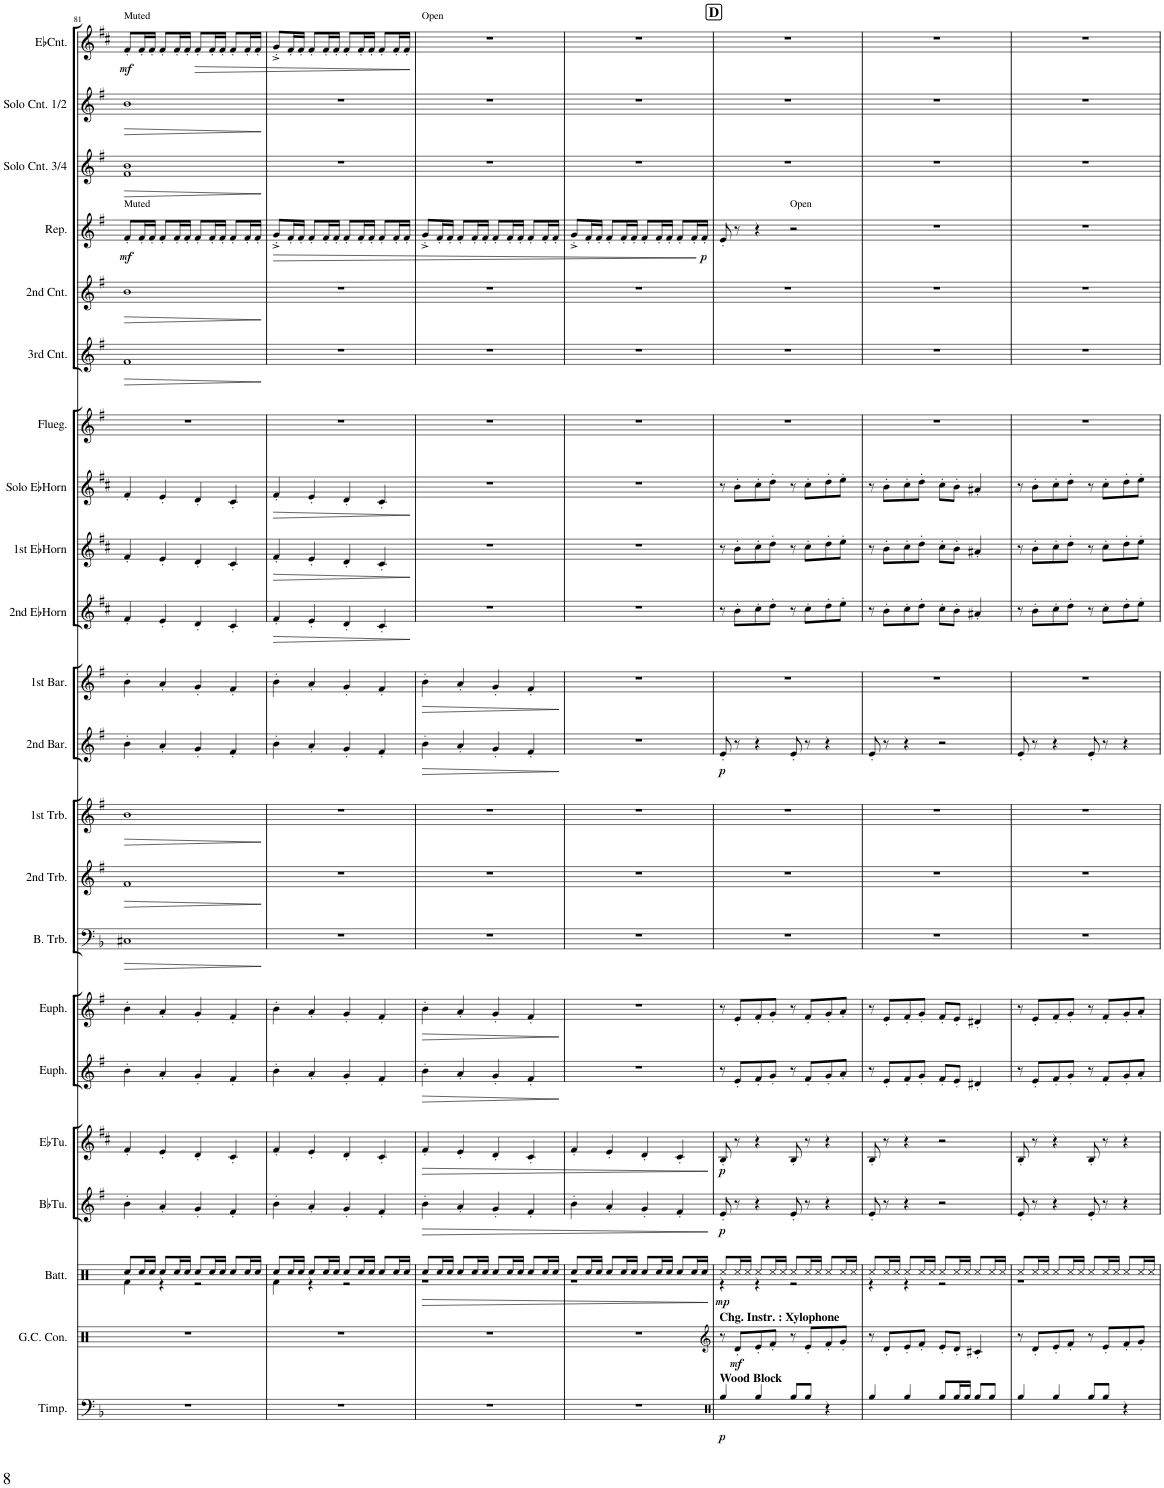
**kern	**dynam	**kern	**dynam	**kern	**dynam	**kern	**dynam	**kern	**dynam	**kern	**dynam	**kern	**dynam	**kern	**dynam	**kern	**dynam	**kern	**dynam	**kern	**dynam	**kern	**dynam	**kern	**dynam	**kern	**dynam	**kern	**dynam	**kern	**kern	**dynam	**kern	**dynam	**kern	**dynam	**kern	**dynam	**kern	**dynam	**kern	**dynam
*part22	*part22	*part21	*part21	*part20	*part20	*part19	*part19	*part18	*part18	*part17	*part17	*part16	*part16	*part15	*part15	*part14	*part14	*part13	*part13	*part12	*part12	*part11	*part11	*part10	*part10	*part9	*part9	*part8	*part8	*part7	*part6	*part6	*part5	*part5	*part4	*part4	*part3	*part3	*part2	*part2	*part1	*part1
*staff22	*staff22	*staff21	*staff21	*staff20	*staff20	*staff19	*staff19	*staff18	*staff18	*staff17	*staff17	*staff16	*staff16	*staff15	*staff15	*staff14	*staff14	*staff13	*staff13	*staff12	*staff12	*staff11	*staff11	*staff10	*staff10	*staff9	*staff9	*staff8	*staff8	*staff7	*staff6	*staff6	*staff5	*staff5	*staff4	*staff4	*staff3	*staff3	*staff2	*staff2	*staff1	*staff1
*I"Percu III (Timb.)	*	*I"Percu II	*	*I"Percu I (Batt.)	*	*I"BbTuba	*	*I"EbTuba	*	*I"Euphonium	*	*I"Euphonium	*	*I"Bass Trombone	*	*I"2nd Trombone	*	*I"1st Trombone	*	*I"2nd Baryton	*	*I"1st Baryton	*	*I"2nd EbHorn	*	*I"1st EbHorn	*	*I"Solo EbHorn	*	*I"Fluegelhorn	*I"3rd Cnt.	*	*I"2nd Cnt.	*	*I"Repiano	*	*I"Solo Cnt. 3/4	*	*I"Solo Cnt. 1/2	*	*I"EbCnt.	*
*	*	*	*	*I'Batt.	*	*I'BbTu.	*	*I'EbTu.	*	*I'Euph.	*	*I'Euph.	*	*I'B. Trb.	*	*I'2nd Trb.	*	*I'1st Trb.	*	*I'2nd Bar.	*	*I'1st Bar.	*	*I'2nd EbHorn	*	*I'1st EbHorn	*	*I'Solo EbHorn	*	*I'Flueg.	*I'3rd Cnt.	*	*I'2nd Cnt.	*	*I'Rep.	*	*I'Solo Cnt. 3/4	*	*I'Solo Cnt. 1/2	*	*I'EbCnt.	*
!!LO:PB:g=z
*clefF4	*	*clefX	*	*clefX	*	*clefG2	*	*clefG2	*	*clefG2	*	*clefG2	*	*clefF4	*	*clefG2	*	*clefG2	*	*clefG2	*	*clefG2	*	*clefG2	*	*clefG2	*	*clefG2	*	*clefG2	*clefG2	*	*clefG2	*	*clefG2	*	*clefG2	*	*clefG2	*	*clefG2	*
*	*	*Trd-7c-12	*	*	*	*Trd15c26	*	*Trd12c21	*	*Trd8c14	*	*Trd8c14	*	*	*	*Trd8c14	*	*Trd8c14	*	*Trd8c14	*	*Trd8c14	*	*Trd5c9	*	*Trd5c9	*	*Trd5c9	*	*Trd1c2	*Trd1c2	*	*Trd1c2	*	*Trd1c2	*	*Trd1c2	*	*Trd1c2	*	*Trd-2c-3	*
*k[b-]	*	*k[b-]	*	*k[]	*	*k[f#]	*	*k[f#c#]	*	*k[f#]	*	*k[f#]	*	*k[b-]	*	*k[f#]	*	*k[f#]	*	*k[f#]	*	*k[f#]	*	*k[f#c#]	*	*k[f#c#]	*	*k[f#c#]	*	*k[f#]	*k[f#]	*	*k[f#]	*	*k[f#]	*	*k[f#]	*	*k[f#]	*	*k[f#c#]	*
*M4/4	*	*M4/4	*	*M4/4	*	*M4/4	*	*M4/4	*	*M4/4	*	*M4/4	*	*M4/4	*	*M4/4	*	*M4/4	*	*M4/4	*	*M4/4	*	*M4/4	*	*M4/4	*	*M4/4	*	*M4/4	*M4/4	*	*M4/4	*	*M4/4	*	*M4/4	*	*M4/4	*	*M4/4	*
=81	=81	=81	=81	=81	=81	=81	=81	=81	=81	=81	=81	=81	=81	=81	=81	=81	=81	=81	=81	=81	=81	=81	=81	=81	=81	=81	=81	=81	=81	=81	=81	=81	=81	=81	=81	=81	=81	=81	=81	=81	=81	=81
*	*	*	*	*^	*	*	*	*	*	*	*	*	*	*	*	*	*	*	*	*	*	*	*	*	*	*	*	*	*	*	*	*	*	*	*	*	*	*	*	*	*	*
!	!	!	!	!	!	!	!	!	!	!	!	!	!	!	!	!	!	!	!	!	!	!	!	!	!	!	!	!	!	!	!	!	!	!	!	!	!	!	!	!	!	!LO:TX:a:t=Muted	!
!	!	!	!	!	!	!	!	!	!	!	!	!	!	!	!	!	!	!	!	!	!	!	!	!	!	!	!	!	!	!	!	!	!	!	!	!LO:TX:a:t=Muted	!	!	!	!	!	!	!
!	!	!	!	!	!	!	!	!	!	!	!	!	!	!	!	!LO:HP:b	!	!LO:HP:b	!	!LO:HP:b	!	!	!	!	!	!	!	!	!	!	!	!	!LO:HP:b	!	!LO:HP:b	!	!LO:DY:b	!	!LO:HP:b	!	!LO:HP:b	!	!LO:DY:b
1r	.	1r	.	8Rcc/L	4Rf\	.	4b'\	.	4f#'/	.	4b'\	.	4b'\	.	1C#X	>	1f#	>	1b	>	4b'\	.	4b'\	.	4f#'/	.	4f#'/	.	4f#'/	.	1r	1f#	>	1b	>	8f#'/L	mf	1f# 1b	>	1b	>	8f#'/L	mf
.	.	.	.	16Rcc/L	.	.	.	.	.	.	.	.	.	.	.	.	.	.	.	.	.	.	.	.	.	.	.	.	.	.	.	.	.	.	.	16f#'/L	.	.	.	.	.	16f#'/L	.
.	.	.	.	16Rcc/JJ	.	.	.	.	.	.	.	.	.	.	.	.	.	.	.	.	.	.	.	.	.	.	.	.	.	.	.	.	.	.	.	16f#'/JJ	.	.	.	.	.	16f#'/JJ	.
.	.	.	.	8Rcc/L	4r	.	4a'/	.	4e'/	.	4a'/	.	4a'/	.	.	.	.	.	.	.	4a'/	.	4a'/	.	4e'/	.	4e'/	.	4e'/	.	.	.	.	.	.	8f#'/L	.	.	.	.	.	8f#'/L	.
.	.	.	.	16Rcc/L	.	.	.	.	.	.	.	.	.	.	.	.	.	.	.	.	.	.	.	.	.	.	.	.	.	.	.	.	.	.	.	16f#'/L	.	.	.	.	.	16f#'/L	.
.	.	.	.	16Rcc/JJ	.	.	.	.	.	.	.	.	.	.	.	.	.	.	.	.	.	.	.	.	.	.	.	.	.	.	.	.	.	.	.	16f#'/JJ	.	.	.	.	.	16f#'/JJ	.
!	!	!	!	!	!	!	!	!	!	!	!	!	!	!	!	!	!	!	!	!	!	!	!	!	!	!	!	!	!	!	!	!	!	!	!	!	!	!	!	!	!	!	!LO:HP:b
.	.	.	.	8Rcc/L	2r	.	4g'/	.	4d'/	.	4g'/	.	4g'/	.	.	.	.	.	.	.	4g'/	.	4g'/	.	4d'/	.	4d'/	.	4d'/	.	.	.	.	.	.	8f#'/L	.	.	.	.	.	8f#'/L	>
.	.	.	.	16Rcc/L	.	.	.	.	.	.	.	.	.	.	.	.	.	.	.	.	.	.	.	.	.	.	.	.	.	.	.	.	.	.	.	16f#'/L	.	.	.	.	.	16f#'/L	.
.	.	.	.	16Rcc/JJ	.	.	.	.	.	.	.	.	.	.	.	.	.	.	.	.	.	.	.	.	.	.	.	.	.	.	.	.	.	.	.	16f#'/JJ	.	.	.	.	.	16f#'/JJ	.
.	.	.	.	8Rcc/L	.	.	4f#'/	.	4c#'/	.	4f#'/	.	4f#'/	.	.	.	.	.	.	.	4f#'/	.	4f#'/	.	4c#'/	.	4c#'/	.	4c#'/	.	.	.	.	.	.	8f#'/L	.	.	.	.	.	8f#'/L	.
.	.	.	.	16Rcc/L	.	.	.	.	.	.	.	.	.	.	.	.	.	.	.	.	.	.	.	.	.	.	.	.	.	.	.	.	.	.	.	16f#'/L	.	.	.	.	.	16f#'/L	.
.	.	.	.	16Rcc/JJ	.	.	.	.	.	.	.	.	.	.	.	.	.	.	.	.	.	.	.	.	.	.	.	.	.	.	.	.	.	.	.	16f#'/JJ	.	.	.	.	.	16f#'/JJ	.
*	*	*	*	*v	*v	*	*	*	*	*	*	*	*	*	*	*	*	*	*	*	*	*	*	*	*	*	*	*	*	*	*	*	*	*	*	*	*	*	*	*	*	*	*
.	.	.	.	.	.	.	.	.	.	.	.	.	.	.	]	.	]	.	]	.	.	.	.	.	.	.	.	.	.	.	.	]	.	]	.	.	.	]	.	]	.	.
=82	=82	=82	=82	=82	=82	=82	=82	=82	=82	=82	=82	=82	=82	=82	=82	=82	=82	=82	=82	=82	=82	=82	=82	=82	=82	=82	=82	=82	=82	=82	=82	=82	=82	=82	=82	=82	=82	=82	=82	=82	=82	=82
*	*	*	*	*^	*	*	*	*	*	*	*	*	*	*	*	*	*	*	*	*	*	*	*	*	*	*	*	*	*	*	*	*	*	*	*	*	*	*	*	*	*	*
!	!	!	!	!	!	!	!	!	!	!	!	!	!	!	!	!	!	!	!	!	!	!	!	!	!	!LO:HP:b	!	!LO:HP:b	!	!LO:HP:b	!	!	!	!	!	!	!LO:HP:b	!	!	!	!	!	!
1r	.	1r	.	8Rcc/L	4Rf\	.	4b'\	.	4f#'/	.	4b'\	.	4b'\	.	1r	.	1r	.	1r	.	4b'\	.	4b'\	.	4f#'/	>	4f#'/	>	4f#'/	>	1r	1r	.	1r	.	8g'^/L	>	1r	.	1r	.	8g'^/L	.
.	.	.	.	16Rcc/L	.	.	.	.	.	.	.	.	.	.	.	.	.	.	.	.	.	.	.	.	.	.	.	.	.	.	.	.	.	.	.	16f#'/L	.	.	.	.	.	16f#'/L	.
.	.	.	.	16Rcc/JJ	.	.	.	.	.	.	.	.	.	.	.	.	.	.	.	.	.	.	.	.	.	.	.	.	.	.	.	.	.	.	.	16f#'/JJ	.	.	.	.	.	16f#'/JJ	.
.	.	.	.	8Rcc/L	4r	.	4a'/	.	4e'/	.	4a'/	.	4a'/	.	.	.	.	.	.	.	4a'/	.	4a'/	.	4e'/	.	4e'/	.	4e'/	.	.	.	.	.	.	8f#'/L	.	.	.	.	.	8f#'/L	.
.	.	.	.	16Rcc/L	.	.	.	.	.	.	.	.	.	.	.	.	.	.	.	.	.	.	.	.	.	.	.	.	.	.	.	.	.	.	.	16f#'/L	.	.	.	.	.	16f#'/L	.
.	.	.	.	16Rcc/JJ	.	.	.	.	.	.	.	.	.	.	.	.	.	.	.	.	.	.	.	.	.	.	.	.	.	.	.	.	.	.	.	16f#'/JJ	.	.	.	.	.	16f#'/JJ	.
.	.	.	.	8Rcc/L	2r	.	4g'/	.	4d'/	.	4g'/	.	4g'/	.	.	.	.	.	.	.	4g'/	.	4g'/	.	4d'/	.	4d'/	.	4d'/	.	.	.	.	.	.	8f#'/L	.	.	.	.	.	8f#'/L	.
.	.	.	.	16Rcc/L	.	.	.	.	.	.	.	.	.	.	.	.	.	.	.	.	.	.	.	.	.	.	.	.	.	.	.	.	.	.	.	16f#'/L	.	.	.	.	.	16f#'/L	.
.	.	.	.	16Rcc/JJ	.	.	.	.	.	.	.	.	.	.	.	.	.	.	.	.	.	.	.	.	.	.	.	.	.	.	.	.	.	.	.	16f#'/JJ	.	.	.	.	.	16f#'/JJ	.
.	.	.	.	8Rcc/L	.	.	4f#'/	.	4c#'/	.	4f#'/	.	4f#'/	.	.	.	.	.	.	.	4f#'/	.	4f#'/	.	4c#'/	.	4c#'/	.	4c#'/	.	.	.	.	.	.	8f#'/L	.	.	.	.	.	8f#'/L	.
.	.	.	.	16Rcc/L	.	.	.	.	.	.	.	.	.	.	.	.	.	.	.	.	.	.	.	.	.	.	.	.	.	.	.	.	.	.	.	16f#'/L	.	.	.	.	.	16f#'/L	.
.	.	.	.	16Rcc/JJ	.	.	.	.	.	.	.	.	.	.	.	.	.	.	.	.	.	.	.	.	.	.	.	.	.	.	.	.	.	.	.	16f#'/JJ	.	.	.	.	.	16f#'/JJ	.
*	*	*	*	*v	*v	*	*	*	*	*	*	*	*	*	*	*	*	*	*	*	*	*	*	*	*	*	*	*	*	*	*	*	*	*	*	*	*	*	*	*	*	*	*
.	.	.	.	.	.	.	.	.	.	.	.	.	.	.	.	.	.	.	.	.	.	.	.	.	]	.	]	.	]	.	.	.	.	.	.	.	.	.	.	.	.	]
=83	=83	=83	=83	=83	=83	=83	=83	=83	=83	=83	=83	=83	=83	=83	=83	=83	=83	=83	=83	=83	=83	=83	=83	=83	=83	=83	=83	=83	=83	=83	=83	=83	=83	=83	=83	=83	=83	=83	=83	=83	=83	=83
!	!	!	!	!	!	!	!	!	!	!	!	!	!	!	!	!	!	!	!	!	!	!	!	!	!	!	!	!	!	!	!	!	!	!	!	!	!	!	!	!	!LO:TX:a:t=Open	!
!	!	!	!	!	!LO:HP:b	!	!LO:HP:b	!	!LO:HP:b	!	!LO:HP:b	!	!LO:HP:b	!	!	!	!	!	!	!	!LO:HP:b	!	!LO:HP:b	!	!	!	!	!	!	!	!	!	!	!	!	!	!	!	!	!	!	!
*	*	*	*	*^	*	*	*	*	*	*	*	*	*	*	*	*	*	*	*	*	*	*	*	*	*	*	*	*	*	*	*	*	*	*	*	*	*	*	*	*	*	*
1r	.	1r	.	8Rcc/L	1r	>	4b'\	>	4f#'/	>	4b'\	>	4b'\	>	1r	.	1r	.	1r	.	4b'\	>	4b'\	>	1r	.	1r	.	1r	.	1r	1r	.	1r	.	8g'^/L	.	1r	.	1r	.	1r	.
.	.	.	.	16Rcc/L	.	.	.	.	.	.	.	.	.	.	.	.	.	.	.	.	.	.	.	.	.	.	.	.	.	.	.	.	.	.	.	16f#'/L	.	.	.	.	.	.	.
.	.	.	.	16Rcc/JJ	.	.	.	.	.	.	.	.	.	.	.	.	.	.	.	.	.	.	.	.	.	.	.	.	.	.	.	.	.	.	.	16f#'/JJ	.	.	.	.	.	.	.
.	.	.	.	8Rcc/L	.	.	4a'/	.	4e'/	.	4a'/	.	4a'/	.	.	.	.	.	.	.	4a'/	.	4a'/	.	.	.	.	.	.	.	.	.	.	.	.	8f#'/L	.	.	.	.	.	.	.
.	.	.	.	16Rcc/L	.	.	.	.	.	.	.	.	.	.	.	.	.	.	.	.	.	.	.	.	.	.	.	.	.	.	.	.	.	.	.	16f#'/L	.	.	.	.	.	.	.
.	.	.	.	16Rcc/JJ	.	.	.	.	.	.	.	.	.	.	.	.	.	.	.	.	.	.	.	.	.	.	.	.	.	.	.	.	.	.	.	16f#'/JJ	.	.	.	.	.	.	.
.	.	.	.	8Rcc/L	.	.	4g'/	.	4d'/	.	4g'/	.	4g'/	.	.	.	.	.	.	.	4g'/	.	4g'/	.	.	.	.	.	.	.	.	.	.	.	.	8f#'/L	.	.	.	.	.	.	.
.	.	.	.	16Rcc/L	.	.	.	.	.	.	.	.	.	.	.	.	.	.	.	.	.	.	.	.	.	.	.	.	.	.	.	.	.	.	.	16f#'/L	.	.	.	.	.	.	.
.	.	.	.	16Rcc/JJ	.	.	.	.	.	.	.	.	.	.	.	.	.	.	.	.	.	.	.	.	.	.	.	.	.	.	.	.	.	.	.	16f#'/JJ	.	.	.	.	.	.	.
.	.	.	.	8Rcc/L	.	.	4f#'/	.	4c#'/	.	4f#'/	.	4f#'/	.	.	.	.	.	.	.	4f#'/	.	4f#'/	.	.	.	.	.	.	.	.	.	.	.	.	8f#'/L	.	.	.	.	.	.	.
.	.	.	.	16Rcc/L	.	.	.	.	.	.	.	.	.	.	.	.	.	.	.	.	.	.	.	.	.	.	.	.	.	.	.	.	.	.	.	16f#'/L	.	.	.	.	.	.	.
.	.	.	.	16Rcc/JJ	.	.	.	.	.	.	.	.	.	.	.	.	.	.	.	.	.	.	.	.	.	.	.	.	.	.	.	.	.	.	.	16f#'/JJ	.	.	.	.	.	.	.
*	*	*	*	*v	*v	*	*	*	*	*	*	*	*	*	*	*	*	*	*	*	*	*	*	*	*	*	*	*	*	*	*	*	*	*	*	*	*	*	*	*	*	*	*
.	.	.	.	.	.	.	.	.	.	.	]	.	]	.	.	.	.	.	.	.	]	.	]	.	.	.	.	.	.	.	.	.	.	.	.	.	.	.	.	.	.	.
=84	=84	=84	=84	=84	=84	=84	=84	=84	=84	=84	=84	=84	=84	=84	=84	=84	=84	=84	=84	=84	=84	=84	=84	=84	=84	=84	=84	=84	=84	=84	=84	=84	=84	=84	=84	=84	=84	=84	=84	=84	=84	=84
*	*	*	*	*^	*	*	*	*	*	*	*	*	*	*	*	*	*	*	*	*	*	*	*	*	*	*	*	*	*	*	*	*	*	*	*	*	*	*	*	*	*	*
1r	.	1r	.	8Rcc/L	1r	.	4b'\	.	4f#'/	.	1r	.	1r	.	1r	.	1r	.	1r	.	1r	.	1r	.	1r	.	1r	.	1r	.	1r	1r	.	1r	.	8g'^/L	.	1r	.	1r	.	1r	.
.	.	.	.	16Rcc/L	.	.	.	.	.	.	.	.	.	.	.	.	.	.	.	.	.	.	.	.	.	.	.	.	.	.	.	.	.	.	.	16f#'/L	.	.	.	.	.	.	.
.	.	.	.	16Rcc/JJ	.	.	.	.	.	.	.	.	.	.	.	.	.	.	.	.	.	.	.	.	.	.	.	.	.	.	.	.	.	.	.	16f#'/JJ	.	.	.	.	.	.	.
.	.	.	.	8Rcc/L	.	.	4a'/	.	4e'/	.	.	.	.	.	.	.	.	.	.	.	.	.	.	.	.	.	.	.	.	.	.	.	.	.	.	8f#'/L	.	.	.	.	.	.	.
.	.	.	.	16Rcc/L	.	.	.	.	.	.	.	.	.	.	.	.	.	.	.	.	.	.	.	.	.	.	.	.	.	.	.	.	.	.	.	16f#'/L	.	.	.	.	.	.	.
.	.	.	.	16Rcc/JJ	.	.	.	.	.	.	.	.	.	.	.	.	.	.	.	.	.	.	.	.	.	.	.	.	.	.	.	.	.	.	.	16f#'/JJ	.	.	.	.	.	.	.
.	.	.	.	8Rcc/L	.	.	4g'/	.	4d'/	.	.	.	.	.	.	.	.	.	.	.	.	.	.	.	.	.	.	.	.	.	.	.	.	.	.	8f#'/L	.	.	.	.	.	.	.
.	.	.	.	16Rcc/L	.	.	.	.	.	.	.	.	.	.	.	.	.	.	.	.	.	.	.	.	.	.	.	.	.	.	.	.	.	.	.	16f#'/L	.	.	.	.	.	.	.
.	.	.	.	16Rcc/JJ	.	.	.	.	.	.	.	.	.	.	.	.	.	.	.	.	.	.	.	.	.	.	.	.	.	.	.	.	.	.	.	16f#'/JJ	.	.	.	.	.	.	.
.	.	.	.	8Rcc/L	.	.	4f#'/	.	4c#'/	.	.	.	.	.	.	.	.	.	.	.	.	.	.	.	.	.	.	.	.	.	.	.	.	.	.	8f#'/L	.	.	.	.	.	.	.
.	.	.	.	16Rcc/L	.	.	.	.	.	.	.	.	.	.	.	.	.	.	.	.	.	.	.	.	.	.	.	.	.	.	.	.	.	.	.	16f#'/L	.	.	.	.	.	.	.
!	!	!	!	!	!	!	!	!	!	!	!	!	!	!	!	!	!	!	!	!	!	!	!	!	!	!	!	!	!	!	!	!	!	!	!	!	!LO:DY:n=1:b	!	!	!	!	!	!
.	.	.	.	16Rcc/JJ	.	.	.	.	.	.	.	.	.	.	.	.	.	.	.	.	.	.	.	.	.	.	.	.	.	.	.	.	.	.	.	16f#'/JJ	] p	.	.	.	.	.	.
*	*	*	*	*v	*v	*	*	*	*	*	*	*	*	*	*	*	*	*	*	*	*	*	*	*	*	*	*	*	*	*	*	*	*	*	*	*	*	*	*	*	*	*	*
.	.	.	.	.	]	.	]	.	]	.	.	.	.	.	.	.	.	.	.	.	.	.	.	.	.	.	.	.	.	.	.	.	.	.	.	.	.	.	.	.	.	.
!!LO:REH:place=s1:a:B:cj:fs=14:t=D
=85	=85	=85	=85	=85	=85	=85	=85	=85	=85	=85	=85	=85	=85	=85	=85	=85	=85	=85	=85	=85	=85	=85	=85	=85	=85	=85	=85	=85	=85	=85	=85	=85	=85	=85	=85	=85	=85	=85	=85	=85	=85	=85
*clefX	*	*clefG2	*	*	*	*	*	*	*	*	*	*	*	*	*	*	*	*	*	*	*	*	*	*	*	*	*	*	*	*	*	*	*	*	*	*	*	*	*	*	*	*
*	*	*	*	*^	*	*	*	*	*	*	*	*	*	*	*	*	*	*	*	*	*	*	*	*	*	*	*	*	*	*	*	*	*	*	*	*	*	*	*	*	*	*
!	!	!LO:TX:a:B:t=Chg. Instr. &colon; Xylophone	!	!	!	!	!	!	!	!	!	!	!	!	!	!	!	!	!	!	!	!	!	!	!	!	!	!	!	!	!	!	!	!	!	!	!	!	!	!	!	!	!
!LO:TX:a:B:t=Wood Block	!	!	!	!	!	!	!	!	!	!	!	!	!	!	!	!	!	!	!	!	!	!	!	!	!	!	!	!	!	!	!	!	!	!	!	!	!	!	!	!	!	!	!
!	!LO:DY:b	!	!	!	!	!LO:DY:b	!	!LO:DY:b	!	!LO:DY:b	!	!	!	!	!	!	!	!	!	!	!	!LO:DY:b	!	!	!	!	!	!	!	!	!	!	!	!	!	!	!	!	!	!	!	!	!
4ee/	p	8r	.	8Rcc/L	4r	mp	8e'/	p	8B'/	p	8r	.	8r	.	1r	.	1r	.	1r	.	8e'/	p	1r	.	8r	.	8r	.	8r	.	1r	1r	.	1r	.	8e'/	.	1r	.	1r	.	1r	.
!	!	!	!LO:DY:b	!	!	!	!	!	!	!	!	!	!	!	!	!	!	!	!	!	!	!	!	!	!	!	!	!	!	!	!	!	!	!	!	!	!	!	!	!	!	!	!
.	.	8d'/L	mf	16Rcc/L	.	.	8r	.	8r	.	8e'/L	.	8e'/L	.	.	.	.	.	.	.	8r	.	.	.	8b'\L	.	8b'\L	.	8b'\L	.	.	.	.	.	.	8r	.	.	.	.	.	.	.
.	.	.	.	16Rcc/JJ	.	.	.	.	.	.	.	.	.	.	.	.	.	.	.	.	.	.	.	.	.	.	.	.	.	.	.	.	.	.	.	.	.	.	.	.	.	.	.
4ee/	.	8e'/	.	8Rcc/L	4r	.	4r	.	4r	.	8f#'/	.	8f#'/	.	.	.	.	.	.	.	4r	.	.	.	8cc#'\	.	8cc#'\	.	8cc#'\	.	.	.	.	.	.	4r	.	.	.	.	.	.	.
.	.	8f'/J	.	16Rcc/L	.	.	.	.	.	.	8g'/J	.	8g'/J	.	.	.	.	.	.	.	.	.	.	.	8dd'\J	.	8dd'\J	.	8dd'\J	.	.	.	.	.	.	.	.	.	.	.	.	.	.
.	.	.	.	16Rcc/JJ	.	.	.	.	.	.	.	.	.	.	.	.	.	.	.	.	.	.	.	.	.	.	.	.	.	.	.	.	.	.	.	.	.	.	.	.	.	.	.
!	!	!	!	!	!	!	!	!	!	!	!	!	!	!	!	!	!	!	!	!	!	!	!	!	!	!	!	!	!	!	!	!	!	!	!	!LO:TX:a:t=Open	!	!	!	!	!	!	!
8ee/L	.	8r	.	8Rcc/L	2r	.	8e'/	.	8B'/	.	8r	.	8r	.	.	.	.	.	.	.	8e'/	.	.	.	8r	.	8r	.	8r	.	.	.	.	.	.	2r	.	.	.	.	.	.	.
8ee/J	.	8e'/L	.	16Rcc/L	.	.	8r	.	8r	.	8f#'/L	.	8f#'/L	.	.	.	.	.	.	.	8r	.	.	.	8cc#'\L	.	8cc#'\L	.	8cc#'\L	.	.	.	.	.	.	.	.	.	.	.	.	.	.
.	.	.	.	16Rcc/JJ	.	.	.	.	.	.	.	.	.	.	.	.	.	.	.	.	.	.	.	.	.	.	.	.	.	.	.	.	.	.	.	.	.	.	.	.	.	.	.
4r	.	8f'/	.	8Rcc/L	.	.	4r	.	4r	.	8g'/	.	8g'/	.	.	.	.	.	.	.	4r	.	.	.	8dd'\	.	8dd'\	.	8dd'\	.	.	.	.	.	.	.	.	.	.	.	.	.	.
.	.	8g'/J	.	16Rcc/L	.	.	.	.	.	.	8a'/J	.	8a'/J	.	.	.	.	.	.	.	.	.	.	.	8ee'\J	.	8ee'\J	.	8ee'\J	.	.	.	.	.	.	.	.	.	.	.	.	.	.
.	.	.	.	16Rcc/JJ	.	.	.	.	.	.	.	.	.	.	.	.	.	.	.	.	.	.	.	.	.	.	.	.	.	.	.	.	.	.	.	.	.	.	.	.	.	.	.
=86	=86	=86	=86	=86	=86	=86	=86	=86	=86	=86	=86	=86	=86	=86	=86	=86	=86	=86	=86	=86	=86	=86	=86	=86	=86	=86	=86	=86	=86	=86	=86	=86	=86	=86	=86	=86	=86	=86	=86	=86	=86	=86	=86
4ee/	.	8r	.	8Rcc/L	4r	.	8e'/	.	8B'/	.	8r	.	8r	.	1r	.	1r	.	1r	.	8e'/	.	1r	.	8r	.	8r	.	8r	.	1r	1r	.	1r	.	1r	.	1r	.	1r	.	1r	.
.	.	8d'/L	.	16Rcc/L	.	.	8r	.	8r	.	8e'/L	.	8e'/L	.	.	.	.	.	.	.	8r	.	.	.	8b'\L	.	8b'\L	.	8b'\L	.	.	.	.	.	.	.	.	.	.	.	.	.	.
.	.	.	.	16Rcc/JJ	.	.	.	.	.	.	.	.	.	.	.	.	.	.	.	.	.	.	.	.	.	.	.	.	.	.	.	.	.	.	.	.	.	.	.	.	.	.	.
4ee/	.	8e'/	.	8Rcc/L	4r	.	4r	.	4r	.	8f#'/	.	8f#'/	.	.	.	.	.	.	.	4r	.	.	.	8cc#'\	.	8cc#'\	.	8cc#'\	.	.	.	.	.	.	.	.	.	.	.	.	.	.
.	.	8f'/J	.	16Rcc/L	.	.	.	.	.	.	8g'/J	.	8g'/J	.	.	.	.	.	.	.	.	.	.	.	8dd'\J	.	8dd'\J	.	8dd'\J	.	.	.	.	.	.	.	.	.	.	.	.	.	.
.	.	.	.	16Rcc/JJ	.	.	.	.	.	.	.	.	.	.	.	.	.	.	.	.	.	.	.	.	.	.	.	.	.	.	.	.	.	.	.	.	.	.	.	.	.	.	.
8ee/L	.	8e'/L	.	8Rcc/L	2r	.	2r	.	2r	.	8f#'/L	.	8f#'/L	.	.	.	.	.	.	.	2r	.	.	.	8cc#'\L	.	8cc#'\L	.	8cc#'\L	.	.	.	.	.	.	.	.	.	.	.	.	.	.
16ee/L	.	8d'/J	.	16Rcc/L	.	.	.	.	.	.	8e'/J	.	8e'/J	.	.	.	.	.	.	.	.	.	.	.	8b'\J	.	8b'\J	.	8b'\J	.	.	.	.	.	.	.	.	.	.	.	.	.	.
16ee/JJ	.	.	.	16Rcc/JJ	.	.	.	.	.	.	.	.	.	.	.	.	.	.	.	.	.	.	.	.	.	.	.	.	.	.	.	.	.	.	.	.	.	.	.	.	.	.	.
8ee/L	.	4c#X'/	.	8Rcc/L	.	.	.	.	.	.	4d#X'/	.	4d#X'/	.	.	.	.	.	.	.	.	.	.	.	4a#X'/	.	4a#X'/	.	4a#X'/	.	.	.	.	.	.	.	.	.	.	.	.	.	.
8ee/J	.	.	.	16Rcc/L	.	.	.	.	.	.	.	.	.	.	.	.	.	.	.	.	.	.	.	.	.	.	.	.	.	.	.	.	.	.	.	.	.	.	.	.	.	.	.
.	.	.	.	16Rcc/JJ	.	.	.	.	.	.	.	.	.	.	.	.	.	.	.	.	.	.	.	.	.	.	.	.	.	.	.	.	.	.	.	.	.	.	.	.	.	.	.
=87	=87	=87	=87	=87	=87	=87	=87	=87	=87	=87	=87	=87	=87	=87	=87	=87	=87	=87	=87	=87	=87	=87	=87	=87	=87	=87	=87	=87	=87	=87	=87	=87	=87	=87	=87	=87	=87	=87	=87	=87	=87	=87	=87
4ee/	.	8r	.	8Rcc/L	1r	.	8e'/	.	8B'/	.	8r	.	8r	.	1r	.	1r	.	1r	.	8e'/	.	1r	.	8r	.	8r	.	8r	.	1r	1r	.	1r	.	1r	.	1r	.	1r	.	1r	.
.	.	8d'/L	.	16Rcc/L	.	.	8r	.	8r	.	8e'/L	.	8e'/L	.	.	.	.	.	.	.	8r	.	.	.	8b'\L	.	8b'\L	.	8b'\L	.	.	.	.	.	.	.	.	.	.	.	.	.	.
.	.	.	.	16Rcc/JJ	.	.	.	.	.	.	.	.	.	.	.	.	.	.	.	.	.	.	.	.	.	.	.	.	.	.	.	.	.	.	.	.	.	.	.	.	.	.	.
4ee/	.	8e'/	.	8Rcc/L	.	.	4r	.	4r	.	8f#'/	.	8f#'/	.	.	.	.	.	.	.	4r	.	.	.	8cc#'\	.	8cc#'\	.	8cc#'\	.	.	.	.	.	.	.	.	.	.	.	.	.	.
.	.	8f'/J	.	16Rcc/L	.	.	.	.	.	.	8g'/J	.	8g'/J	.	.	.	.	.	.	.	.	.	.	.	8dd'\J	.	8dd'\J	.	8dd'\J	.	.	.	.	.	.	.	.	.	.	.	.	.	.
.	.	.	.	16Rcc/JJ	.	.	.	.	.	.	.	.	.	.	.	.	.	.	.	.	.	.	.	.	.	.	.	.	.	.	.	.	.	.	.	.	.	.	.	.	.	.	.
8ee/L	.	8r	.	8Rcc/L	.	.	8e'/	.	8B'/	.	8r	.	8r	.	.	.	.	.	.	.	8e'/	.	.	.	8r	.	8r	.	8r	.	.	.	.	.	.	.	.	.	.	.	.	.	.
8ee/J	.	8e'/L	.	16Rcc/L	.	.	8r	.	8r	.	8f#'/L	.	8f#'/L	.	.	.	.	.	.	.	8r	.	.	.	8cc#'\L	.	8cc#'\L	.	8cc#'\L	.	.	.	.	.	.	.	.	.	.	.	.	.	.
.	.	.	.	16Rcc/JJ	.	.	.	.	.	.	.	.	.	.	.	.	.	.	.	.	.	.	.	.	.	.	.	.	.	.	.	.	.	.	.	.	.	.	.	.	.	.	.
4r	.	8f'/	.	8Rcc/L	.	.	4r	.	4r	.	8g'/	.	8g'/	.	.	.	.	.	.	.	4r	.	.	.	8dd'\	.	8dd'\	.	8dd'\	.	.	.	.	.	.	.	.	.	.	.	.	.	.
.	.	8g'/J	.	16Rcc/L	.	.	.	.	.	.	8a'/J	.	8a'/J	.	.	.	.	.	.	.	.	.	.	.	8ee'\J	.	8ee'\J	.	8ee'\J	.	.	.	.	.	.	.	.	.	.	.	.	.	.
.	.	.	.	16Rcc/JJ	.	.	.	.	.	.	.	.	.	.	.	.	.	.	.	.	.	.	.	.	.	.	.	.	.	.	.	.	.	.	.	.	.	.	.	.	.	.	.
*	*	*	*	*v	*v	*	*	*	*	*	*	*	*	*	*	*	*	*	*	*	*	*	*	*	*	*	*	*	*	*	*	*	*	*	*	*	*	*	*	*	*	*	*
=	=	=	=	=	=	=	=	=	=	=	=	=	=	=	=	=	=	=	=	=	=	=	=	=	=	=	=	=	=	=	=	=	=	=	=	=	=	=	=	=	=	=
*-	*-	*-	*-	*-	*-	*-	*-	*-	*-	*-	*-	*-	*-	*-	*-	*-	*-	*-	*-	*-	*-	*-	*-	*-	*-	*-	*-	*-	*-	*-	*-	*-	*-	*-	*-	*-	*-	*-	*-	*-	*-	*-
